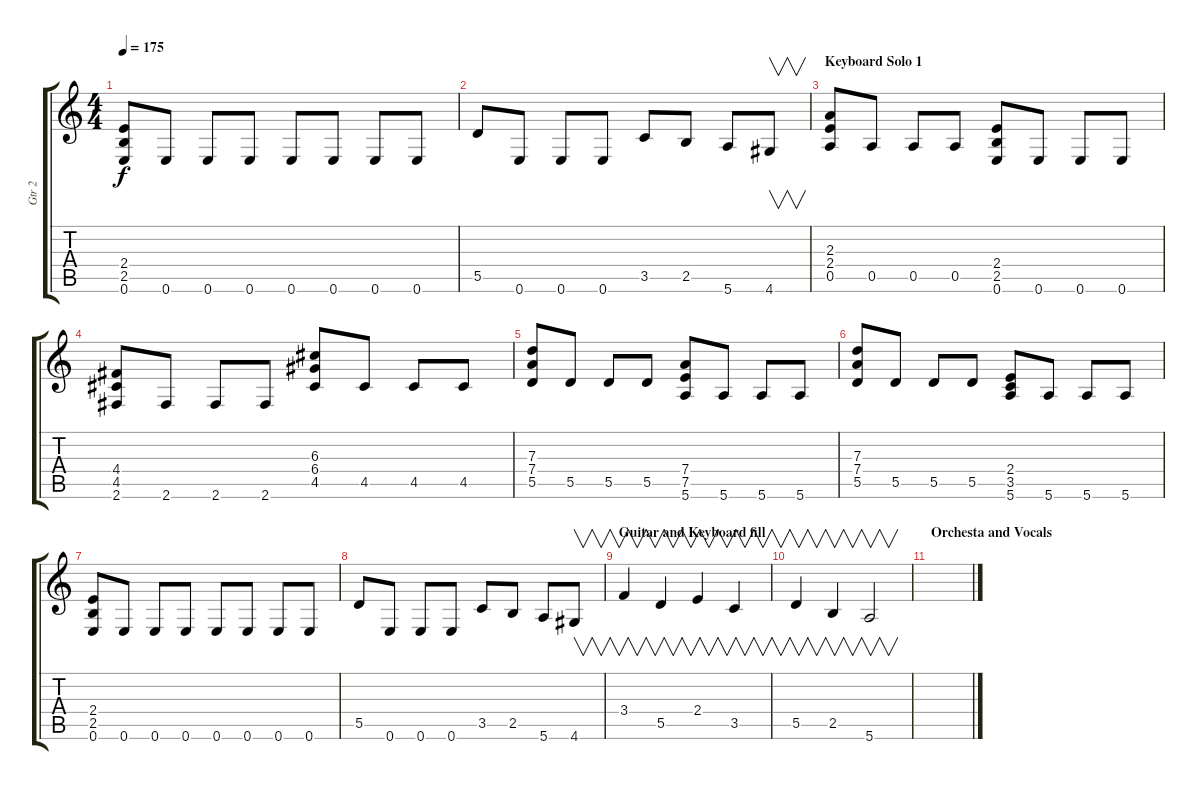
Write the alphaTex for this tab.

\track ("Gtr 2" "Gtr 2") {instrument overdrivenguitar}
\staff {score tabs}
\tuning (E4 B3 G3 D3 A2 E2) {hide}
\ts (4 4)
\tempo 175
\clef g2
\ks c
(2.4 2.5 0.6).8{dy f} 0.6.8 0.6.8 0.6.8 0.6.8 0.6.8 0.6.8 0.6.8 |
5.5.8 0.6.8 0.6.8 0.6.8 3.5.8 2.5.8 5.6.8 4.6.8{v} |
\section ("" "Keyboard Solo 1")
(2.3 2.4 0.5).8 0.5.8 0.5.8 0.5.8 (2.4 2.5 0.6).8 0.6.8 0.6.8 0.6.8 |
(4.4 4.5 2.6).8 2.6.8 2.6.8 2.6.8 (6.3 6.4 4.5).8 4.5.8 4.5.8 4.5.8 |
(7.3 7.4 5.5).8 5.5.8 5.5.8 5.5.8 (7.4 7.5 5.6).8 5.6.8 5.6.8 5.6.8 |
(7.3 7.4 5.5).8 5.5.8 5.5.8 5.5.8 (2.4 3.5 5.6).8 5.6.8 5.6.8 5.6.8 |
(2.4 2.5 0.6).8 0.6.8 0.6.8 0.6.8 0.6.8 0.6.8 0.6.8 0.6.8 |
5.5.8 0.6.8 0.6.8 0.6.8 3.5.8 2.5.8 5.6.8 4.6.8{v} |
\section ("" "Guitar and Keyboard fill")
3.4.4{v} 5.5.4{v} 2.4.4{v} 3.5.4{v} |
5.5.4{v} 2.5.4{v} 5.6.2{v} |
\section ("" "Orchesta and Vocals")
